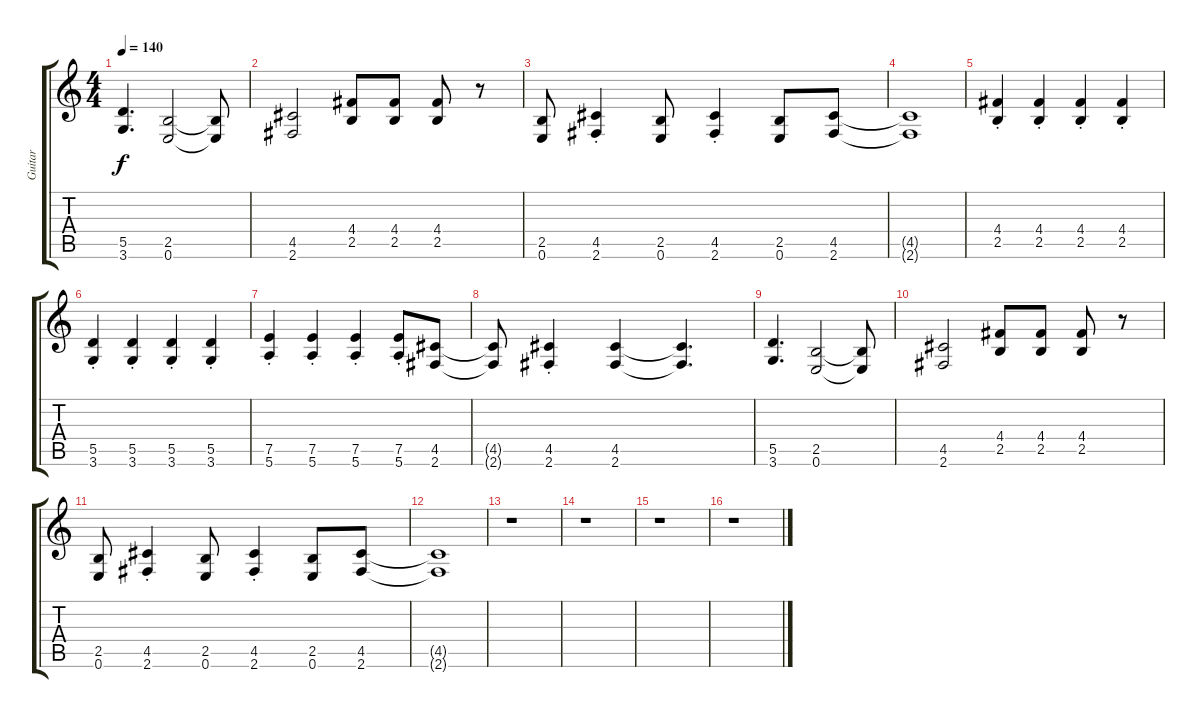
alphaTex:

\track ("Guitar" "Guitar") {instrument distortionguitar}
\staff {score tabs}
\tuning (E4 B3 G3 D3 A2 E2) {hide}
\ts (4 4)
\tempo 140
\clef g2
\ks c
(5.5 3.6).4{d dy f} (2.5 0.6).2 (2.5{t} 0.6{t}).8 |
(4.5 2.6).2 (4.4 2.5).8 (4.4 2.5).8 (4.4 2.5).8 r.8 |
(2.5 0.6).8 (4.5{st} 2.6{st}).4 (2.5 0.6).8 (4.5{st} 2.6{st}).4 (2.5 0.6).8 (4.5 2.6).8 |
(4.5{t} 2.6{t}).1 |
(4.4{st} 2.5{st}).4 (4.4{st} 2.5{st}).4 (4.4{st} 2.5{st}).4 (4.4{st} 2.5{st}).4 |
(5.5{st} 3.6{st}).4 (5.5{st} 3.6{st}).4 (5.5{st} 3.6{st}).4 (5.5{st} 3.6{st}).4 |
(7.5{st} 5.6{st}).4 (7.5{st} 5.6{st}).4 (7.5{st} 5.6{st}).4 (7.5{st} 5.6{st}).8 (4.5 2.6).8 |
(4.5{t} 2.6{t}).8 (4.5{st} 2.6{st}).4 (4.5 2.6).4 (4.5{t} 2.6{t}).4{d} |
(5.5 3.6).4{d} (2.5 0.6).2 (2.5{t} 0.6{t}).8 |
(4.5 2.6).2 (4.4 2.5).8 (4.4 2.5).8 (4.4 2.5).8 r.8 |
(2.5 0.6).8 (4.5{st} 2.6{st}).4 (2.5 0.6).8 (4.5{st} 2.6{st}).4 (2.5 0.6).8 (4.5 2.6).8 |
(4.5{t} 2.6{t}).1 |
r.1 |
r.1 |
r.1 |
r.1
